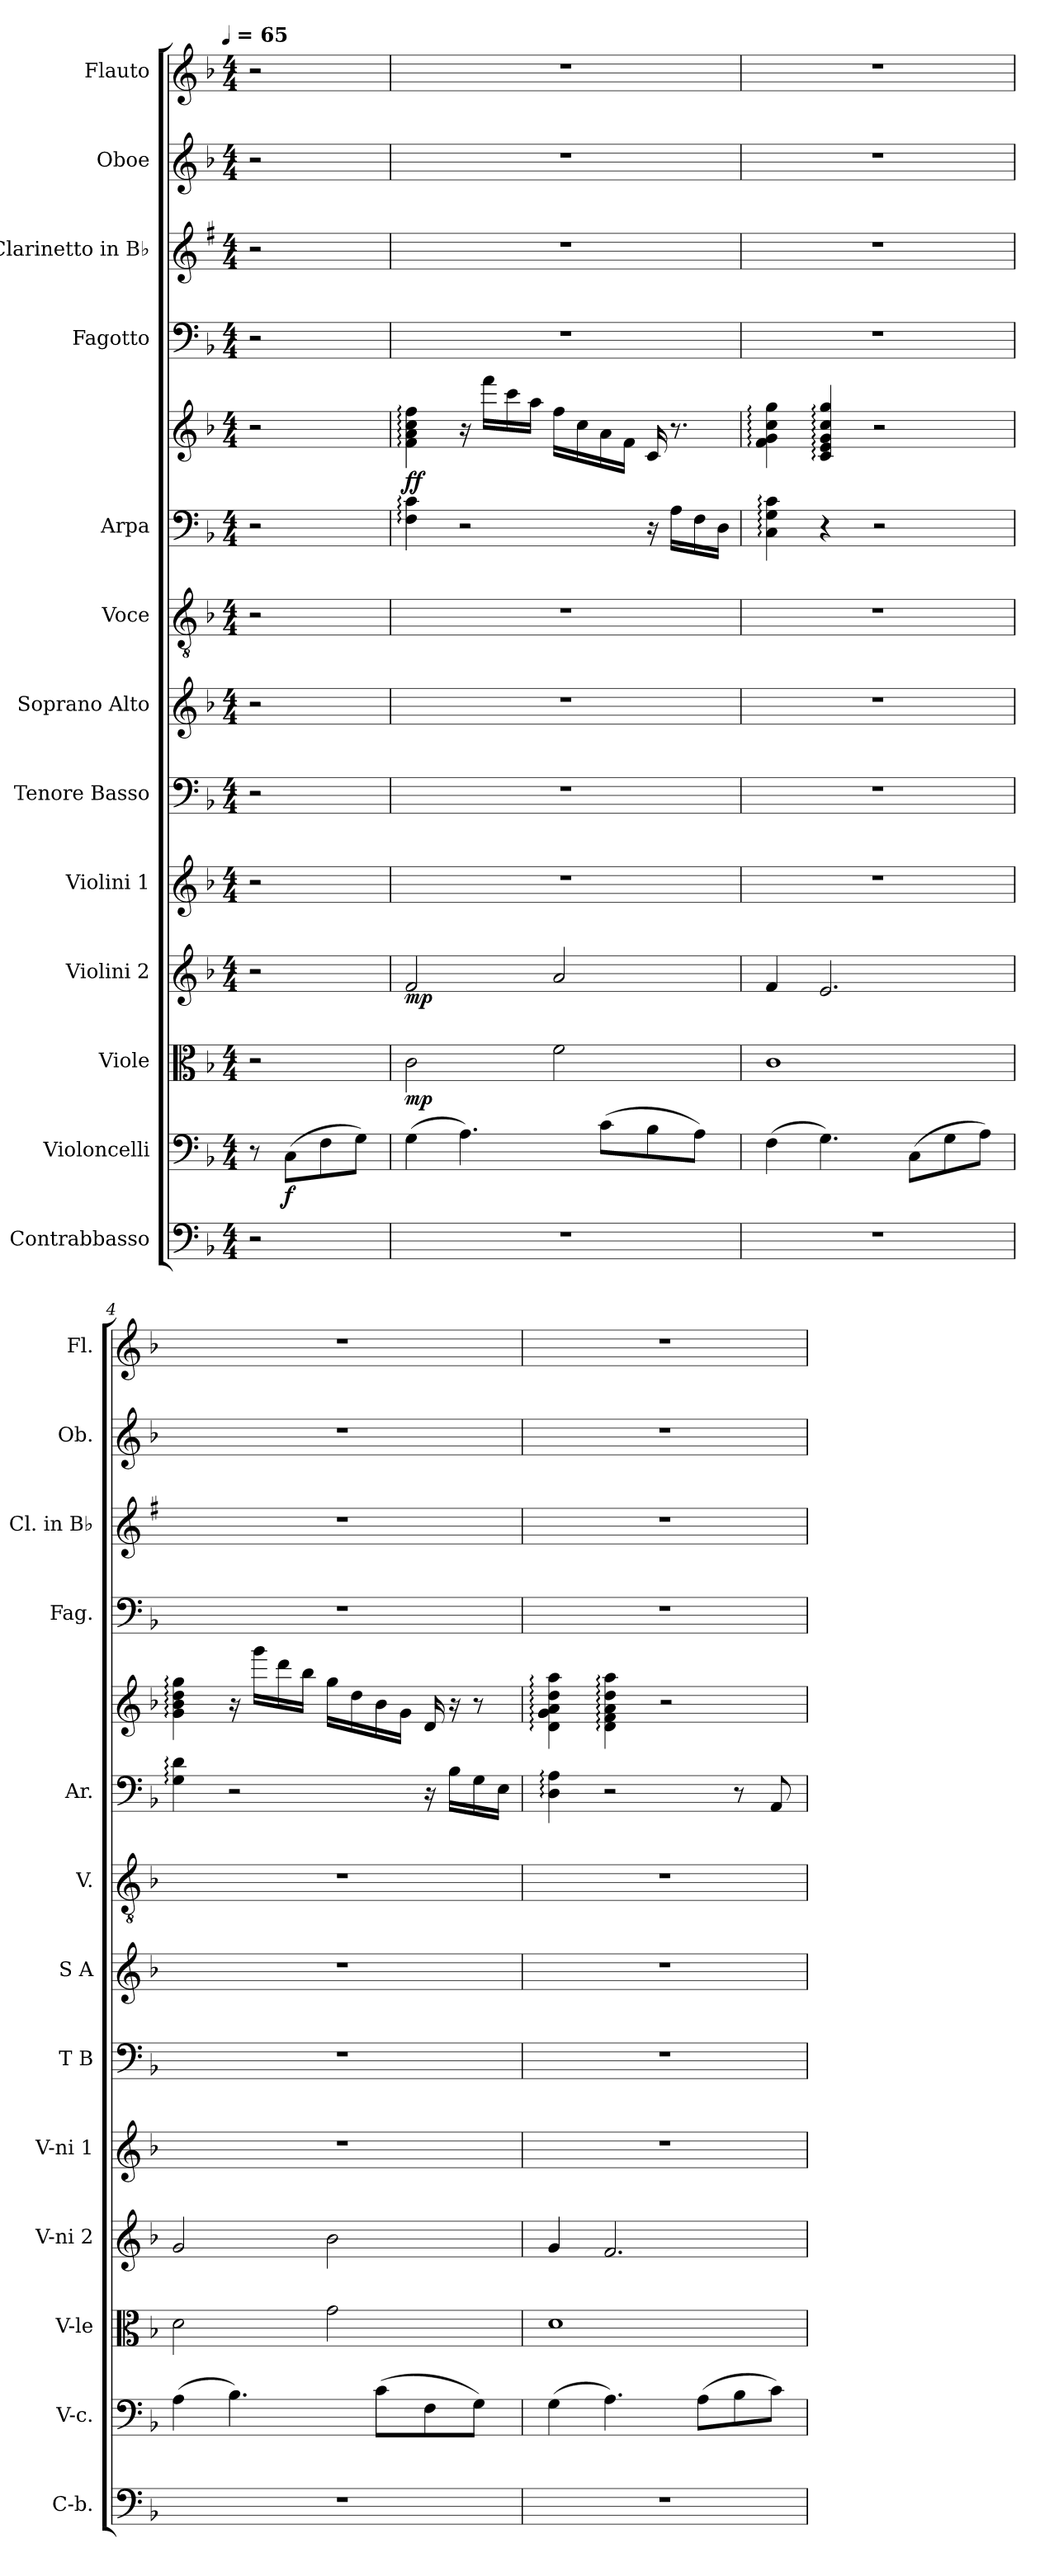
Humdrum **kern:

**kern	**kern	**dynam	**kern	**dynam	**kern	**dynam	**kern	**kern	**kern	**kern	**kern	**kern	**dynam	**kern	**kern	**kern	**kern
*part13	*part12	*part12	*part11	*part11	*part10	*part10	*part9	*part8	*part7	*part6	*part5	*part5	*part5	*part4	*part3	*part2	*part1
*staff14	*staff13	*staff13	*staff12	*staff12	*staff11	*staff11	*staff10	*staff9	*staff8	*staff7	*staff6	*staff5	*staff5/6	*staff4	*staff3	*staff2	*staff1
*I"Contrabbasso	*I"Violoncelli	*	*I"Viole	*	*I"Violini 2	*	*I"Violini 1	*I"Tenore Basso	*I"Soprano Alto	*I"Voce	*I"Arpa	*	*	*I"Fagotto	*I"Clarinetto in B♭	*I"Oboe	*I"Flauto
*I'C-b.	*I'V-c.	*	*I'V-le	*	*I'V-ni 2	*	*I'V-ni 1	*I'T B	*I'S A	*I'V.	*I'Ar.	*	*	*I'Fag.	*I'Cl. in B♭	*I'Ob.	*I'Fl.
*clefF4	*clefF4	*	*clefC3	*	*clefG2	*	*clefG2	*clefF4	*clefG2	*clefGv2	*clefF4	*clefG2	*	*clefF4	*clefG2	*clefG2	*clefG2
*	*	*	*	*	*	*	*	*	*	*	*	*	*	*	*ITrd1c2	*	*
*k[b-]	*k[b-]	*	*k[b-]	*	*k[b-]	*	*k[b-]	*k[b-]	*k[b-]	*k[b-]	*k[b-]	*k[b-]	*	*k[b-]	*k[b-]	*k[b-]	*k[b-]
!!LO:TX:omd:t=[quarter] = 65
*M4/4	*M4/4	*	*M4/4	*	*M4/4	*	*M4/4	*M4/4	*M4/4	*M4/4	*M4/4	*M4/4	*	*M4/4	*M4/4	*M4/4	*M4/4
*MM65	*MM65	*	*MM65	*	*MM65	*	*MM65	*MM65	*MM65	*MM65	*MM65	*MM65	*	*MM65	*MM65	*MM65	*MM65
=1	=1	=1	=1	=1	=1	=1	=1	=1	=1	=1	=1	=1	=1	=1	=1	=1	=1
2r	8r	.	2r	.	2r	.	2r	2r	2r	2r	2r	2r	.	2r	2r	2r	2r
.	(8CL	f	.	.	.	.	.	.	.	.	.	.	.	.	.	.	.
.	8F	.	.	.	.	.	.	.	.	.	.	.	.	.	.	.	.
.	8GJ)	.	.	.	.	.	.	.	.	.	.	.	.	.	.	.	.
=2	=2	=2	=2	=2	=2	=2	=2	=2	=2	=2	=2	=2	=2	=2	=2	=2	=2
1r	(4G	.	2c	mp	2f	mp	1r	1r	1r	1r	4F: 4c:	4f: 4a: 4cc: 4ff:	ff	1r	1r	1r	1r
.	4.A)	.	.	.	.	.	.	.	.	.	2r	16r	.	.	.	.	.
.	.	.	.	.	.	.	.	.	.	.	.	16fffLL	.	.	.	.	.
.	.	.	.	.	.	.	.	.	.	.	.	16ccc	.	.	.	.	.
.	.	.	.	.	.	.	.	.	.	.	.	16aaJJ	.	.	.	.	.
.	.	.	2f	.	2a	.	.	.	.	.	.	16ffLL	.	.	.	.	.
.	.	.	.	.	.	.	.	.	.	.	.	16cc	.	.	.	.	.
.	(8cL	.	.	.	.	.	.	.	.	.	.	16a	.	.	.	.	.
.	.	.	.	.	.	.	.	.	.	.	.	16fJJ	.	.	.	.	.
.	8B-	.	.	.	.	.	.	.	.	.	16r	16c	.	.	.	.	.
.	.	.	.	.	.	.	.	.	.	.	16ALL	8.r	.	.	.	.	.
.	8AJ)	.	.	.	.	.	.	.	.	.	16F	.	.	.	.	.	.
.	.	.	.	.	.	.	.	.	.	.	16DJJ	.	.	.	.	.	.
=3	=3	=3	=3	=3	=3	=3	=3	=3	=3	=3	=3	=3	=3	=3	=3	=3	=3
1r	(4F	.	1c	.	4f	.	1r	1r	1r	1r	4C: 4G: 4c:	4f: 4g: 4cc: 4gg:	.	1r	1r	1r	1r
.	4.G)	.	.	.	2.e	.	.	.	.	.	4r	4c: 4e: 4g: 4cc: 4gg:	.	.	.	.	.
.	.	.	.	.	.	.	.	.	.	.	2r	2r	.	.	.	.	.
.	(8CL	.	.	.	.	.	.	.	.	.	.	.	.	.	.	.	.
.	8G	.	.	.	.	.	.	.	.	.	.	.	.	.	.	.	.
.	8AJ)	.	.	.	.	.	.	.	.	.	.	.	.	.	.	.	.
=4	=4	=4	=4	=4	=4	=4	=4	=4	=4	=4	=4	=4	=4	=4	=4	=4	=4
1r	(4A	.	2d	.	2g	.	1r	1r	1r	1r	4G: 4d:	4g: 4b-: 4dd: 4gg:	.	1r	1r	1r	1r
.	4.B-)	.	.	.	.	.	.	.	.	.	2r	16r	.	.	.	.	.
.	.	.	.	.	.	.	.	.	.	.	.	16gggLL	.	.	.	.	.
.	.	.	.	.	.	.	.	.	.	.	.	16ddd	.	.	.	.	.
.	.	.	.	.	.	.	.	.	.	.	.	16bb-JJ	.	.	.	.	.
.	.	.	2g	.	2b-	.	.	.	.	.	.	16ggLL	.	.	.	.	.
.	.	.	.	.	.	.	.	.	.	.	.	16dd	.	.	.	.	.
.	(8cL	.	.	.	.	.	.	.	.	.	.	16b-	.	.	.	.	.
.	.	.	.	.	.	.	.	.	.	.	.	16gJJ	.	.	.	.	.
.	8F	.	.	.	.	.	.	.	.	.	16r	16d	.	.	.	.	.
.	.	.	.	.	.	.	.	.	.	.	16B-LL	16r	.	.	.	.	.
.	8GJ)	.	.	.	.	.	.	.	.	.	16G	8r	.	.	.	.	.
.	.	.	.	.	.	.	.	.	.	.	16EJJ	.	.	.	.	.	.
=5	=5	=5	=5	=5	=5	=5	=5	=5	=5	=5	=5	=5	=5	=5	=5	=5	=5
1r	(4G	.	1d	.	4g	.	1r	1r	1r	1r	4D: 4A:	4d: 4g: 4a: 4dd: 4aa:	.	1r	1r	1r	1r
.	4.A)	.	.	.	2.f	.	.	.	.	.	2r	4d: 4f: 4a: 4dd: 4aa:	.	.	.	.	.
.	.	.	.	.	.	.	.	.	.	.	.	2r	.	.	.	.	.
.	(8AL	.	.	.	.	.	.	.	.	.	.	.	.	.	.	.	.
.	8B-	.	.	.	.	.	.	.	.	.	8r	.	.	.	.	.	.
.	8cJ)	.	.	.	.	.	.	.	.	.	8AA	.	.	.	.	.	.
=	=	=	=	=	=	=	=	=	=	=	=	=	=	=	=	=	=
*-	*-	*-	*-	*-	*-	*-	*-	*-	*-	*-	*-	*-	*-	*-	*-	*-	*-
